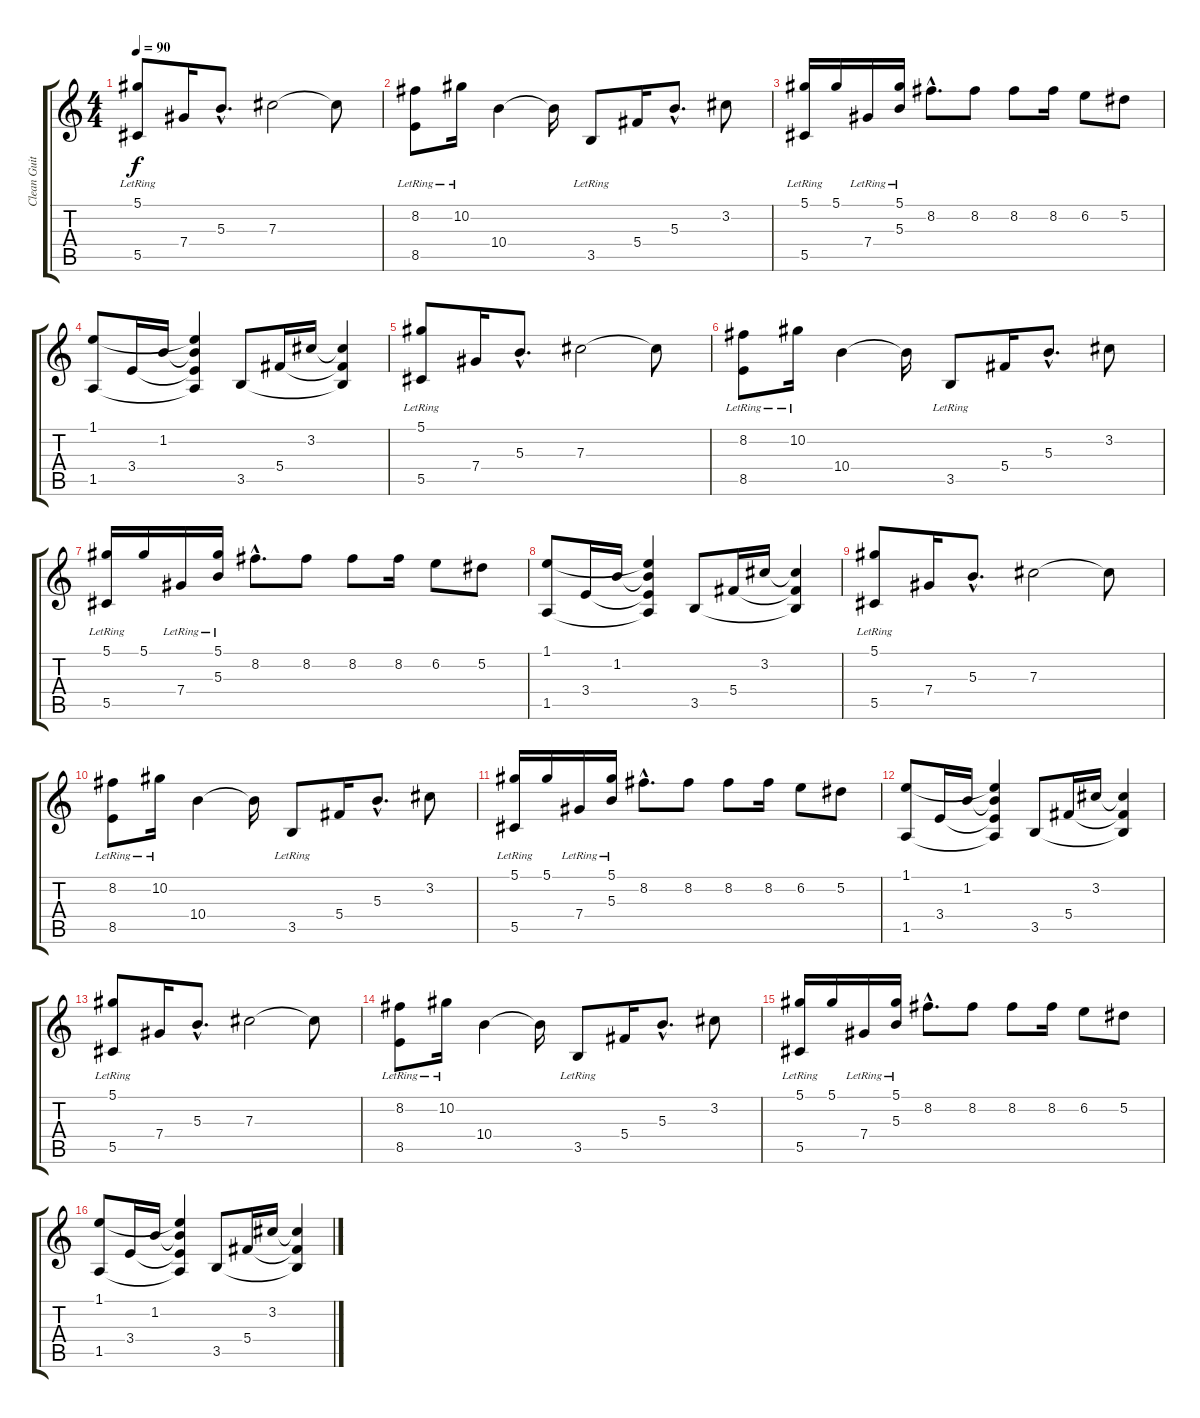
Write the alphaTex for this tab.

\track ("Clean Guitar" "Clean Guit") {instrument electricguitarjazz}
\staff {score tabs}
\tuning (Eb4 Bb3 Gb3 Db3 Ab2 Eb2) {hide}
\ts (4 4)
\tempo 90
\clef g2
\ks c
(5.1{lr} 5.5{lr}).8{dy f instrument electricguitarjazz} 7.4.16 5.3{hac}.8{d} 7.3.2 7.3{t}.8 |
(8.2 8.5{lr}).8 10.2{lr}.16 10.4.4 10.4{t}.16 3.5{lr}.8 5.4.16 5.3{hac}.8{d} 3.2.8 |
(5.1 5.5{lr}).16 5.1.16 7.4{lr}.16 (5.1 5.3{lr}).16 8.2{hac}.8{d} 8.2.8 8.2.8 8.2.16 6.2.8 5.2.8 |
(1.1 1.5).8 3.4.16 1.2.16 (1.1{t} 1.2{t} 3.4{t} 1.5{t}).4 3.5.8 5.4.16 3.2.16 (3.2{t} 5.4{t} 3.5{t}).4 |
(5.1{lr} 5.5{lr}).8 7.4.16 5.3{hac}.8{d} 7.3.2 7.3{t}.8 |
(8.2 8.5{lr}).8 10.2{lr}.16 10.4.4 10.4{t}.16 3.5{lr}.8 5.4.16 5.3{hac}.8{d} 3.2.8 |
(5.1 5.5{lr}).16 5.1.16 7.4{lr}.16 (5.1 5.3{lr}).16 8.2{hac}.8{d} 8.2.8 8.2.8 8.2.16 6.2.8 5.2.8 |
(1.1 1.5).8 3.4.16 1.2.16 (1.1{t} 1.2{t} 3.4{t} 1.5{t}).4 3.5.8 5.4.16 3.2.16 (3.2{t} 5.4{t} 3.5{t}).4 |
(5.1{lr} 5.5{lr}).8 7.4.16 5.3{hac}.8{d} 7.3.2 7.3{t}.8 |
(8.2 8.5{lr}).8 10.2{lr}.16 10.4.4 10.4{t}.16 3.5{lr}.8 5.4.16 5.3{hac}.8{d} 3.2.8 |
(5.1 5.5{lr}).16 5.1.16 7.4{lr}.16 (5.1 5.3{lr}).16 8.2{hac}.8{d} 8.2.8 8.2.8 8.2.16 6.2.8 5.2.8 |
(1.1 1.5).8 3.4.16 1.2.16 (1.1{t} 1.2{t} 3.4{t} 1.5{t}).4 3.5.8 5.4.16 3.2.16 (3.2{t} 5.4{t} 3.5{t}).4 |
(5.1{lr} 5.5{lr}).8 7.4.16 5.3{hac}.8{d} 7.3.2 7.3{t}.8 |
(8.2 8.5{lr}).8 10.2{lr}.16 10.4.4 10.4{t}.16 3.5{lr}.8 5.4.16 5.3{hac}.8{d} 3.2.8 |
(5.1 5.5{lr}).16 5.1.16 7.4{lr}.16 (5.1 5.3{lr}).16 8.2{hac}.8{d} 8.2.8 8.2.8 8.2.16 6.2.8 5.2.8 |
(1.1 1.5).8 3.4.16 1.2.16 (1.1{t} 1.2{t} 3.4{t} 1.5{t}).4 3.5.8 5.4.16 3.2.16 (3.2{t} 5.4{t} 3.5{t}).4
